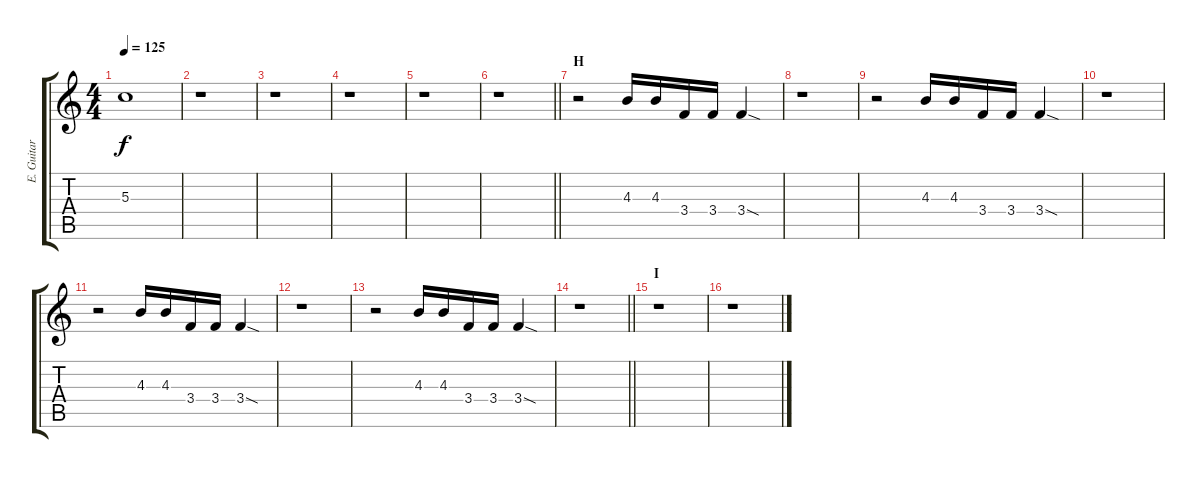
\track ("E. Guitar IV" "E. Guitar ") {instrument overdrivenguitar}
\staff {score tabs}
\tuning (E4 B3 G3 D3 A2 D2) {hide}
\ts (4 4)
\tempo 125
\clef g2
\ks c
5.3.1{dy f} |
r.1 |
r.1 |
r.1 |
r.1 |
\barLineRight lightlight
r.1 |
\section ("" "H")
r.2 4.3.16 4.3.16 3.4.16 3.4.16 3.4{sod}.4 |
r.1 |
r.2 4.3.16 4.3.16 3.4.16 3.4.16 3.4{sod}.4 |
r.1 |
r.2 4.3.16 4.3.16 3.4.16 3.4.16 3.4{sod}.4 |
r.1 |
r.2 4.3.16 4.3.16 3.4.16 3.4.16 3.4{sod}.4 |
\barLineRight lightlight
r.1 |
\section ("" "I")
r.1 |
r.1
